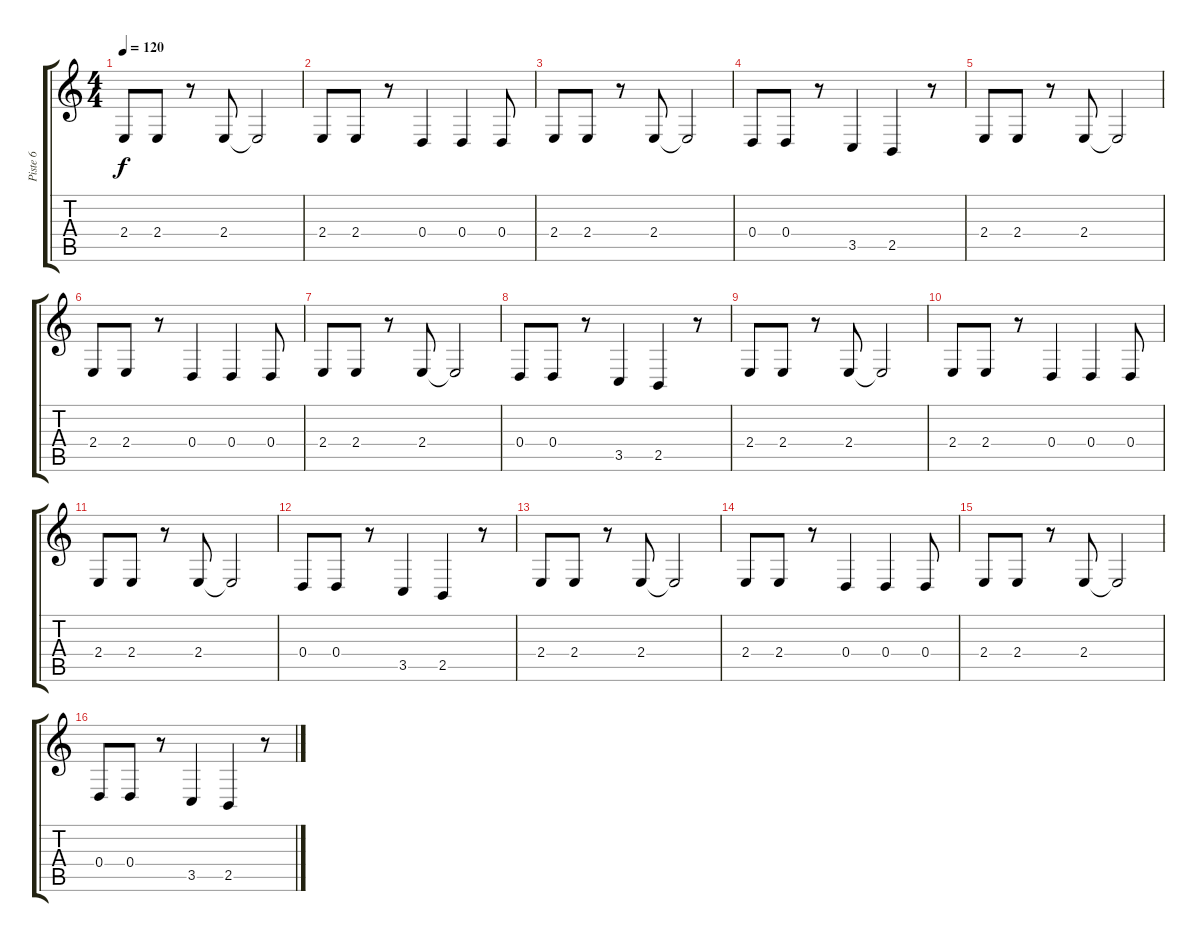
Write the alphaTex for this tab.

\track ("Piste 6" "Piste 6") {instrument tubularbells}
\staff {score tabs}
\tuning (E4 B3 G3 D3 A2 E2) {hide}
\ts (4 4)
\tempo 120
\clef g2
\ks c
2.4.8{dy f} 2.4.8 r.8 2.4.8 2.4{t}.2 |
2.4.8 2.4.8 r.8 0.4.4 0.4.4 0.4.8 |
2.4.8 2.4.8 r.8 2.4.8 2.4{t}.2 |
0.4.8 0.4.8 r.8 3.5.4 2.5.4 r.8 |
2.4.8 2.4.8 r.8 2.4.8 2.4{t}.2 |
2.4.8 2.4.8 r.8 0.4.4 0.4.4 0.4.8 |
2.4.8 2.4.8 r.8 2.4.8 2.4{t}.2 |
0.4.8 0.4.8 r.8 3.5.4 2.5.4 r.8 |
2.4.8 2.4.8 r.8 2.4.8 2.4{t}.2 |
2.4.8 2.4.8 r.8 0.4.4 0.4.4 0.4.8 |
2.4.8 2.4.8 r.8 2.4.8 2.4{t}.2 |
0.4.8 0.4.8 r.8 3.5.4 2.5.4 r.8 |
2.4.8 2.4.8 r.8 2.4.8 2.4{t}.2 |
2.4.8 2.4.8 r.8 0.4.4 0.4.4 0.4.8 |
2.4.8 2.4.8 r.8 2.4.8 2.4{t}.2 |
0.4.8 0.4.8 r.8 3.5.4 2.5.4 r.8
